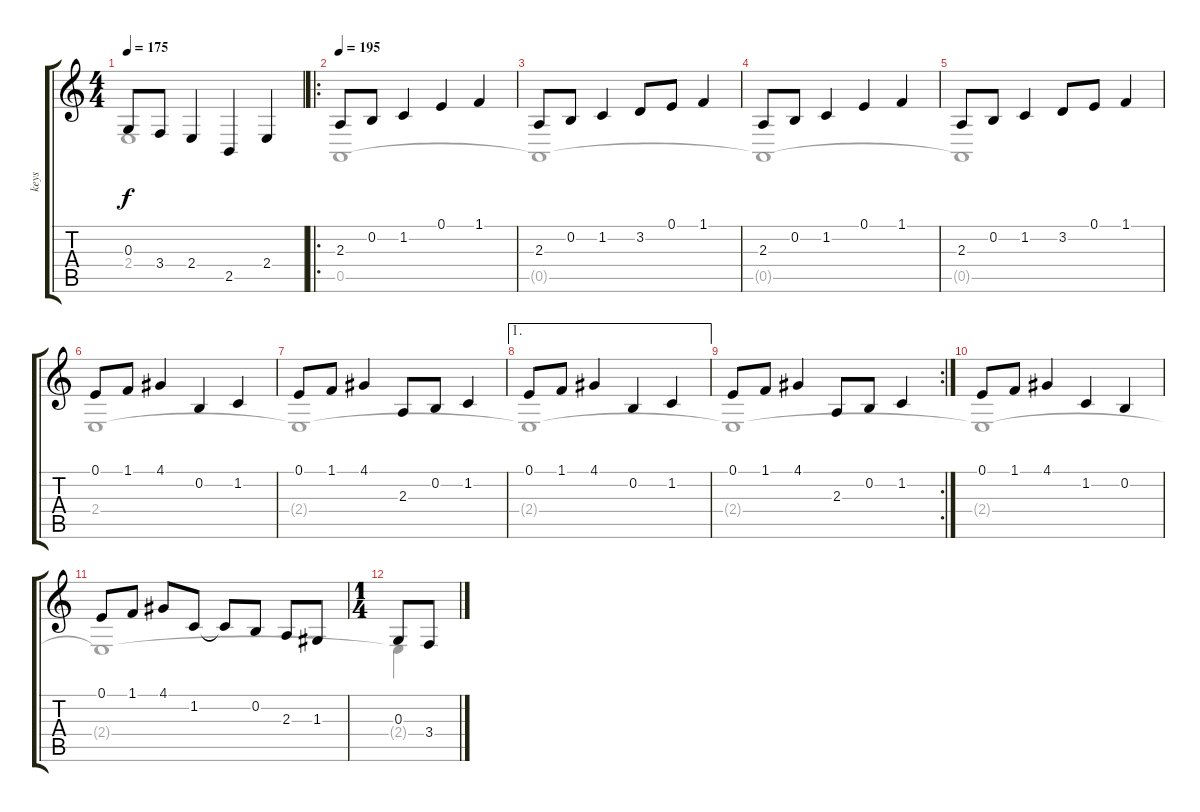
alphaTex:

\track ("keys" "keys") {instrument churchorgan}
\staff {score tabs}
\tuning (E4 B3 G3 D3 A2 E2) {hide}
\voice
\ts (4 4)
\tempo 175
\clef g2
\ks c
0.3.8{dy f} 3.4.8 2.4.4 2.5.4 2.4.4 |
\ro
\tempo 195
2.3.8 0.2.8 1.2.4 0.1.4 1.1.4 |
2.3.8 0.2.8 1.2.4 3.2.8 0.1.8 1.1.4 |
2.3.8 0.2.8 1.2.4 0.1.4 1.1.4 |
2.3.8 0.2.8 1.2.4 3.2.8 0.1.8 1.1.4 |
0.1.8 1.1.8 4.1.4 0.2.4 1.2.4 |
0.1.8 1.1.8 4.1.4 2.3.8 0.2.8 1.2.4 |
\ae 1
0.1.8 1.1.8 4.1.4 0.2.4 1.2.4 |
\rc 2
0.1.8 1.1.8 4.1.4 2.3.8 0.2.8 1.2.4 |
0.1.8 1.1.8 4.1.4 1.2.4 0.2.4 |
0.1.8 1.1.8 4.1.8 1.2.8 1.2{t}.8 0.2.8 2.3.8 1.3.8 |
\ts (1 4)
0.3.8 3.4.8
\voice
\clef g2
\ottava regular
\simile none
\ks c
2.4{t}.1{dy f} |
0.5.1 |
0.5{t}.1 |
0.5{t}.1 |
0.5{t}.1 |
2.4.1 |
2.4{t}.1 |
2.4{t}.1 |
2.4{t}.1 |
2.4{t}.1 |
2.4{t}.1 |
2.4{t}.4
